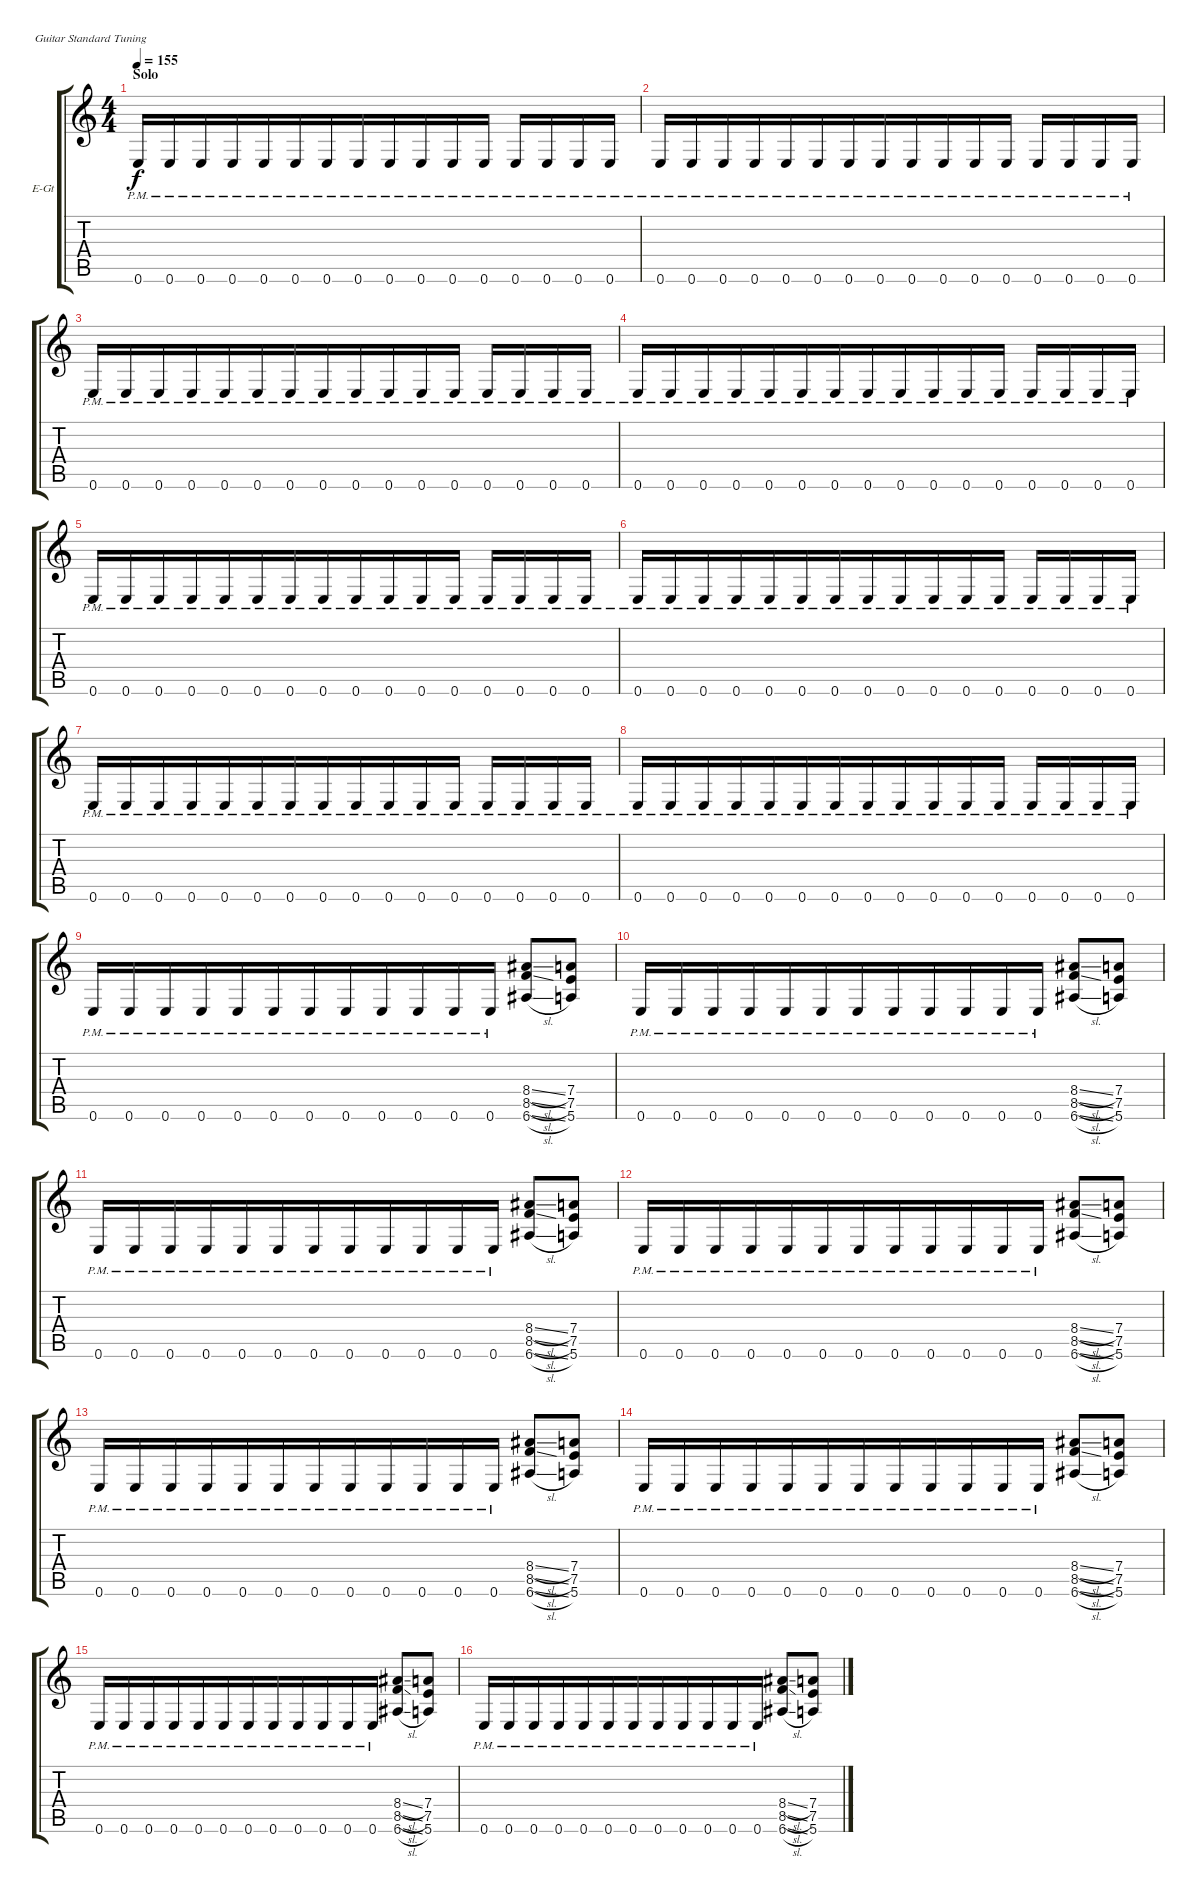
\bracketExtendMode groupsimilarinstruments
\firstSystemTrackNameOrientation horizontal
\otherSystemsTrackNameOrientation horizontal
\track ("Jeff Young" "E-Gt") {instrument distortionguitar}
\staff {score tabs}
\tuning (E4 B3 G3 D3 A2 E2)
\ts (4 4)
\beaming (8 6 6)
\section ("" "Solo")
\tempo 155
\clef g2
\ks c
0.6{pm}.16{dy f} 0.6{pm}.16 0.6{pm}.16 0.6{pm}.16 0.6{pm}.16 0.6{pm}.16 0.6{pm}.16 0.6{pm}.16 0.6{pm}.16 0.6{pm}.16 0.6{pm}.16 0.6{pm}.16 0.6{pm}.16 0.6{pm}.16 0.6{pm}.16 0.6{pm}.16 |
0.6{pm}.16 0.6{pm}.16 0.6{pm}.16 0.6{pm}.16 0.6{pm}.16 0.6{pm}.16 0.6{pm}.16 0.6{pm}.16 0.6{pm}.16 0.6{pm}.16 0.6{pm}.16 0.6{pm}.16 0.6{pm}.16 0.6{pm}.16 0.6{pm}.16 0.6{pm}.16 |
0.6{pm}.16 0.6{pm}.16 0.6{pm}.16 0.6{pm}.16 0.6{pm}.16 0.6{pm}.16 0.6{pm}.16 0.6{pm}.16 0.6{pm}.16 0.6{pm}.16 0.6{pm}.16 0.6{pm}.16 0.6{pm}.16 0.6{pm}.16 0.6{pm}.16 0.6{pm}.16 |
0.6{pm}.16 0.6{pm}.16 0.6{pm}.16 0.6{pm}.16 0.6{pm}.16 0.6{pm}.16 0.6{pm}.16 0.6{pm}.16 0.6{pm}.16 0.6{pm}.16 0.6{pm}.16 0.6{pm}.16 0.6{pm}.16 0.6{pm}.16 0.6{pm}.16 0.6{pm}.16 |
0.6{pm}.16 0.6{pm}.16 0.6{pm}.16 0.6{pm}.16 0.6{pm}.16 0.6{pm}.16 0.6{pm}.16 0.6{pm}.16 0.6{pm}.16 0.6{pm}.16 0.6{pm}.16 0.6{pm}.16 0.6{pm}.16 0.6{pm}.16 0.6{pm}.16 0.6{pm}.16 |
0.6{pm}.16 0.6{pm}.16 0.6{pm}.16 0.6{pm}.16 0.6{pm}.16 0.6{pm}.16 0.6{pm}.16 0.6{pm}.16 0.6{pm}.16 0.6{pm}.16 0.6{pm}.16 0.6{pm}.16 0.6{pm}.16 0.6{pm}.16 0.6{pm}.16 0.6{pm}.16 |
0.6{pm}.16 0.6{pm}.16 0.6{pm}.16 0.6{pm}.16 0.6{pm}.16 0.6{pm}.16 0.6{pm}.16 0.6{pm}.16 0.6{pm}.16 0.6{pm}.16 0.6{pm}.16 0.6{pm}.16 0.6{pm}.16 0.6{pm}.16 0.6{pm}.16 0.6{pm}.16 |
0.6{pm}.16 0.6{pm}.16 0.6{pm}.16 0.6{pm}.16 0.6{pm}.16 0.6{pm}.16 0.6{pm}.16 0.6{pm}.16 0.6{pm}.16 0.6{pm}.16 0.6{pm}.16 0.6{pm}.16 0.6{pm}.16 0.6{pm}.16 0.6{pm}.16 0.6{pm}.16 |
0.6{pm}.16 0.6{pm}.16 0.6{pm}.16 0.6{pm}.16 0.6{pm}.16 0.6{pm}.16 0.6{pm}.16 0.6{pm}.16 0.6{pm}.16 0.6{pm}.16 0.6{pm}.16 0.6{pm}.16 (8.4{sl} 8.5{sl} 6.6{sl}).8 (7.4 7.5 5.6).8 |
0.6{pm}.16 0.6{pm}.16 0.6{pm}.16 0.6{pm}.16 0.6{pm}.16 0.6{pm}.16 0.6{pm}.16 0.6{pm}.16 0.6{pm}.16 0.6{pm}.16 0.6{pm}.16 0.6{pm}.16 (8.4{sl} 8.5{sl} 6.6{sl}).8 (7.4 7.5 5.6).8 |
0.6{pm}.16 0.6{pm}.16 0.6{pm}.16 0.6{pm}.16 0.6{pm}.16 0.6{pm}.16 0.6{pm}.16 0.6{pm}.16 0.6{pm}.16 0.6{pm}.16 0.6{pm}.16 0.6{pm}.16 (8.4{sl} 8.5{sl} 6.6{sl}).8 (7.4 7.5 5.6).8 |
0.6{pm}.16 0.6{pm}.16 0.6{pm}.16 0.6{pm}.16 0.6{pm}.16 0.6{pm}.16 0.6{pm}.16 0.6{pm}.16 0.6{pm}.16 0.6{pm}.16 0.6{pm}.16 0.6{pm}.16 (8.4{sl} 8.5{sl} 6.6{sl}).8 (7.4 7.5 5.6).8 |
0.6{pm}.16 0.6{pm}.16 0.6{pm}.16 0.6{pm}.16 0.6{pm}.16 0.6{pm}.16 0.6{pm}.16 0.6{pm}.16 0.6{pm}.16 0.6{pm}.16 0.6{pm}.16 0.6{pm}.16 (8.4{sl} 8.5{sl} 6.6{sl}).8 (7.4 7.5 5.6).8 |
0.6{pm}.16 0.6{pm}.16 0.6{pm}.16 0.6{pm}.16 0.6{pm}.16 0.6{pm}.16 0.6{pm}.16 0.6{pm}.16 0.6{pm}.16 0.6{pm}.16 0.6{pm}.16 0.6{pm}.16 (8.4{sl} 8.5{sl} 6.6{sl}).8 (7.4 7.5 5.6).8 |
0.6{pm}.16 0.6{pm}.16 0.6{pm}.16 0.6{pm}.16 0.6{pm}.16 0.6{pm}.16 0.6{pm}.16 0.6{pm}.16 0.6{pm}.16 0.6{pm}.16 0.6{pm}.16 0.6{pm}.16 (8.4{sl} 8.5{sl} 6.6{sl}).8 (7.4 7.5 5.6).8 |
0.6{pm}.16 0.6{pm}.16 0.6{pm}.16 0.6{pm}.16 0.6{pm}.16 0.6{pm}.16 0.6{pm}.16 0.6{pm}.16 0.6{pm}.16 0.6{pm}.16 0.6{pm}.16 0.6{pm}.16 (8.4{sl} 8.5{sl} 6.6{sl}).8 (7.4 7.5 5.6).8
